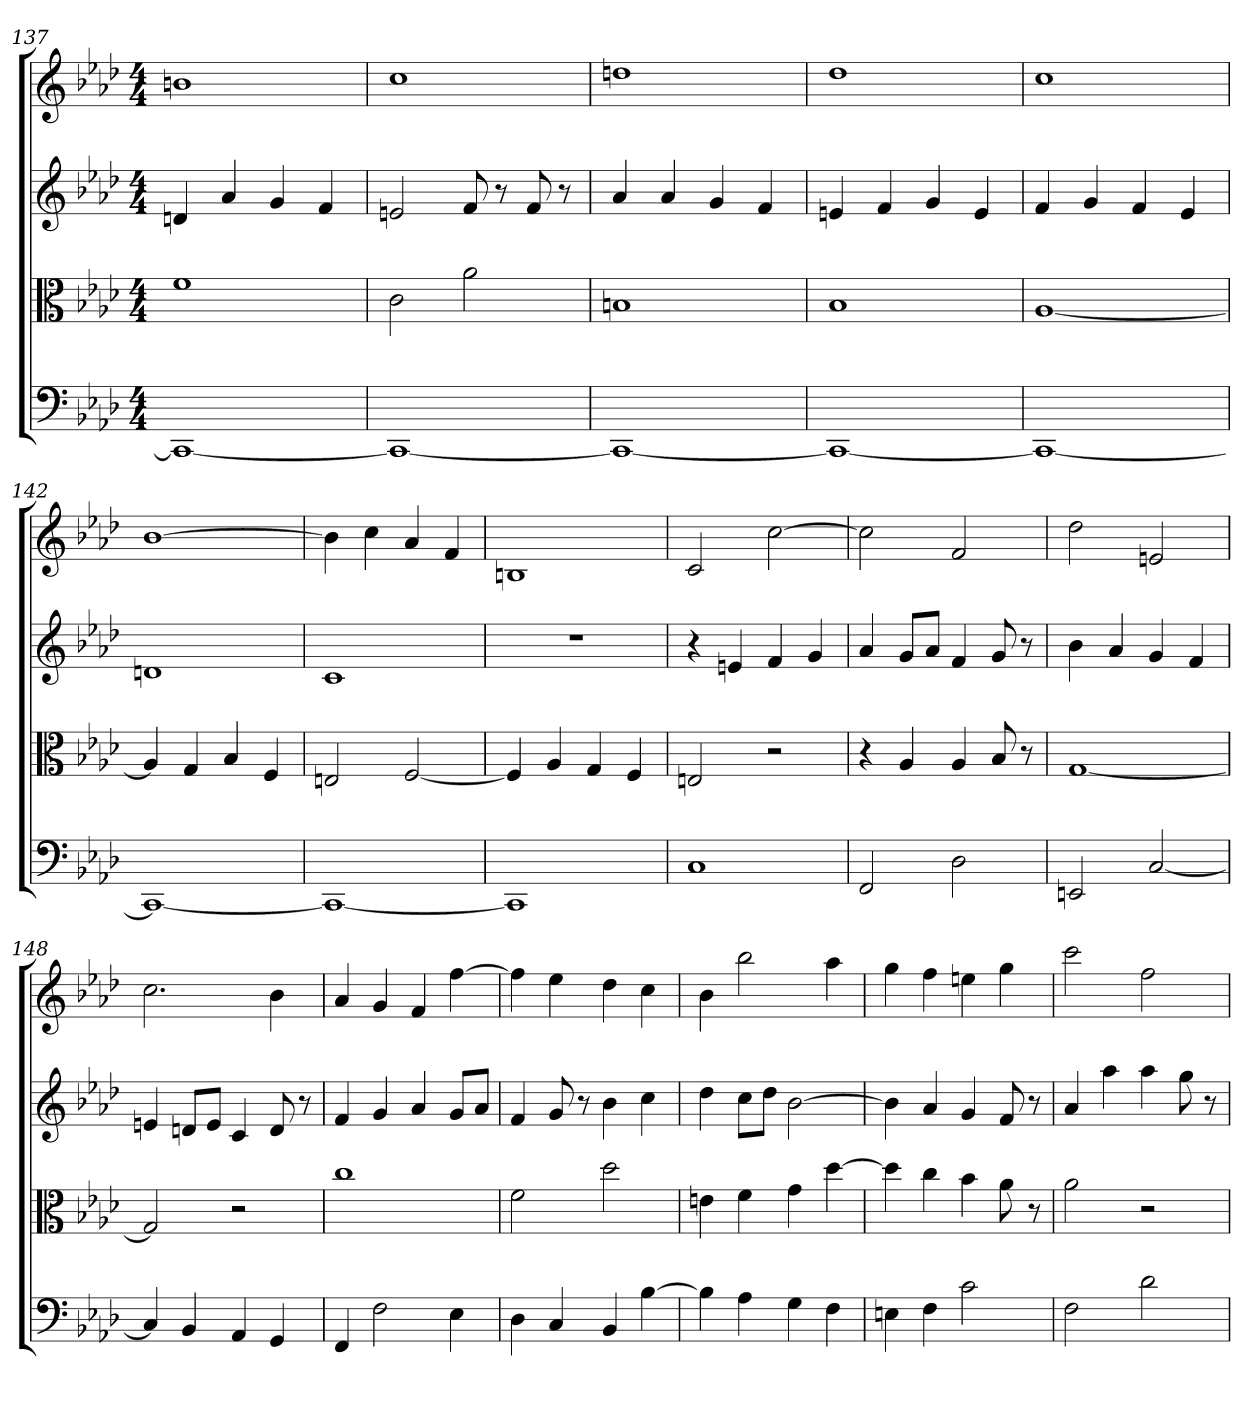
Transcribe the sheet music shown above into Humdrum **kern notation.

**kern	**kern	**kern	**kern
*part4	*part3	*part2	*part1
*staff4	*staff3	*staff2	*staff1
*clefF4	*clefC3	*clefG2	*clefG2
*k[b-e-a-d-]	*k[b-e-a-d-]	*k[b-e-a-d-]	*k[b-e-a-d-]
*f:	*f:	*f:	*f:
*M4/4	*M4/4	*M4/4	*M4/4
=137	=137	=137	=137
1CC_	1f	4dn	1bn
.	.	4a-	.
.	.	4g	.
.	.	4f	.
=138	=138	=138	=138
1CC_	2c	2en	1cc
.	2a-	8f	.
.	.	8r	.
.	.	8f	.
.	.	8r	.
=139	=139	=139	=139
1CC_	1Bn	4a-	1ddn
.	.	4a-	.
.	.	4g	.
.	.	4f	.
=140	=140	=140	=140
1CC_	1B-	4en	1dd-
.	.	4f	.
.	.	4g	.
.	.	4e	.
=141	=141	=141	=141
1CC_	[1A-	4f	1cc
.	.	4g	.
.	.	4f	.
.	.	4e-	.
=142	=142	=142	=142
1CC_	4A-]	1dn	[1b-
.	4G	.	.
.	4B-	.	.
.	4F	.	.
=143	=143	=143	=143
1CC_	2En	1c	4b-]
.	.	.	4cc
.	[2F	.	4a-
.	.	.	4f
=144	=144	=144	=144
1CC]	4F]	1r	1Bn
.	4A-	.	.
.	4G	.	.
.	4F	.	.
=145	=145	=145	=145
1C	2En	4r	2c
.	.	4en	.
.	2r	4f	[2cc
.	.	4g	.
=146	=146	=146	=146
2FF	4r	4a-	2cc]
.	4A-	8g/L	.
.	.	8a-/J	.
2D-	4A-	4f	2f
.	8B-	8g	.
.	8r	8r	.
=147	=147	=147	=147
2EEn	[1G	4b-	2dd-
.	.	4a-	.
[2C	.	4g	2en
.	.	4f	.
=148	=148	=148	=148
4C]	2G]	4en	2.cc
4BB-	.	8dn/L	.
.	.	8e/J	.
4AA-	2r	4c	.
4GG	.	8d	4b-
.	.	8r	.
=149	=149	=149	=149
4FF	1cc	4f	4a-
2F	.	4g	4g
.	.	4a-	4f
4E-	.	8g/L	[4ff
.	.	8a-/J	.
=150	=150	=150	=150
4D-	2f	4f	4ff]
4C	.	8g	4ee-
.	.	8r	.
4BB-	2dd-	4b-	4dd-
[4B-	.	4cc	4cc
=151	=151	=151	=151
4B-]	4en	4dd-	4b-
4A-	4f	8cc\L	2bb-
.	.	8dd-\J	.
4G	4g	[2b-	.
4F	[4dd-	.	4aa-
=152	=152	=152	=152
4En	4dd-]	4b-]	4gg
4F	4cc	4a-	4ff
2c	4b-	4g	4een
.	8a-	8f	4gg
.	8r	8r	.
=153	=153	=153	=153
2F	2a-	4a-	2ccc
.	.	4aa-	.
2d-	2r	4aa-	2ff
.	.	8gg	.
.	.	8r	.
=	=	=	=
*-	*-	*-	*-
